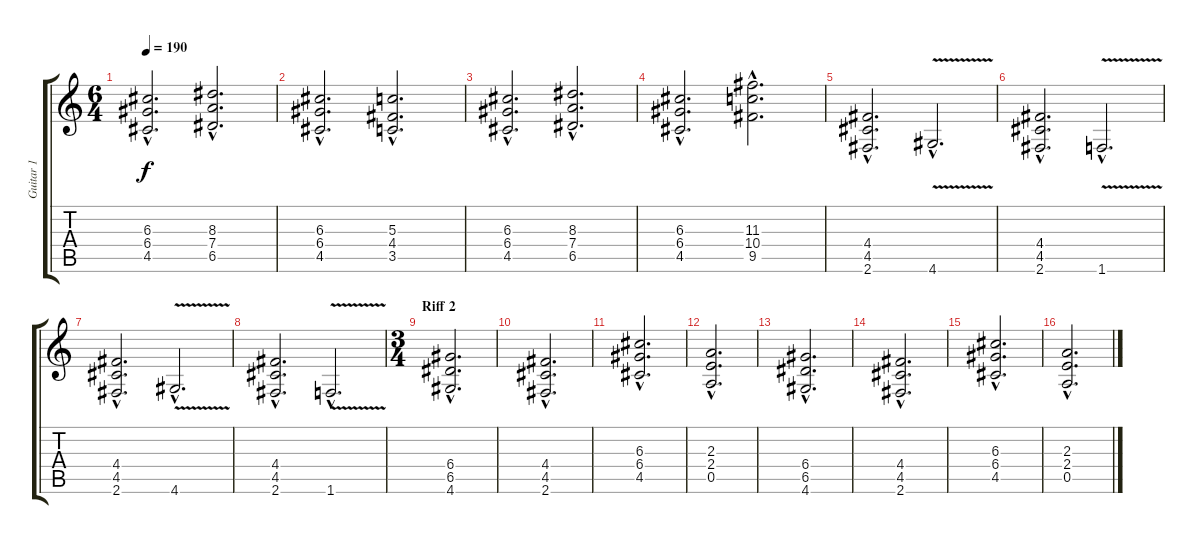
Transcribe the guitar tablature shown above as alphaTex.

\track ("Guitar 1" "Guitar 1") {instrument distortionguitar}
\staff {score tabs}
\tuning (E4 B3 G3 D3 A2 E2) {hide}
\ts (6 4)
\tempo 190
\clef g2
\ks c
(6.3{hac} 6.4{hac} 4.5{hac}).2{d dy f} (8.3{hac} 7.4{hac} 6.5{hac}).2{d} |
(6.3{hac} 6.4{hac} 4.5{hac}).2{d} (5.3{hac} 4.4{hac} 3.5{hac}).2{d} |
(6.3{hac} 6.4{hac} 4.5{hac}).2{d} (8.3{hac} 7.4{hac} 6.5{hac}).2{d} |
(6.3{hac} 6.4{hac} 4.5{hac}).2{d} (11.3{hac} 10.4{hac} 9.5{hac}).2{d} |
(4.4{hac} 4.5{hac} 2.6{hac}).2{d} 4.6{v hac}.2{d} |
(4.4{hac} 4.5{hac} 2.6{hac}).2{d} 1.6{v hac}.2{d} |
(4.4{hac} 4.5{hac} 2.6{hac}).2{d} 4.6{v hac}.2{d} |
(4.4{hac} 4.5{hac} 2.6{hac}).2{d} 1.6{v hac}.2{d} |
\ts (3 4)
\section ("" "Riff 2")
(6.4{hac} 6.5{hac} 4.6{hac}).2{d} |
(4.4{hac} 4.5{hac} 2.6{hac}).2{d} |
(6.3{hac} 6.4{hac} 4.5{hac}).2{d} |
(2.3{hac} 2.4{hac} 0.5{hac}).2{d} |
(6.4{hac} 6.5{hac} 4.6{hac}).2{d} |
(4.4{hac} 4.5{hac} 2.6{hac}).2{d} |
(6.3{hac} 6.4{hac} 4.5{hac}).2{d} |
(2.3{hac} 2.4{hac} 0.5{hac}).2{d}
